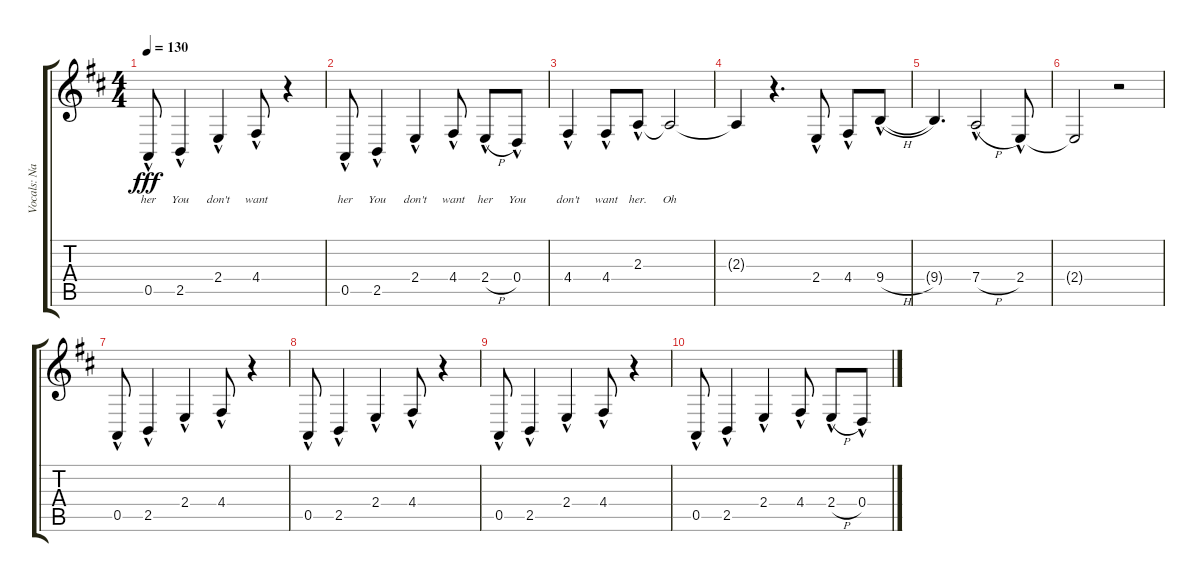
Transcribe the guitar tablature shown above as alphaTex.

\track ("Vocals: Nancy" "Vocals: Na") {instrument lead2sawtooth}
\staff {score tabs}
\tuning (E4 B3 G3 D3 A2 E2) {hide}
\ts (4 4)
\tempo 130
\clef g2
\ks d
0.5{hac}.8{lyrics (0 "her") lyrics (1 "") lyrics (2 "") lyrics (3 "") lyrics (4 "") dy fff} 2.5{hac}.4{lyrics (0 "You") lyrics (1 "") lyrics (2 "") lyrics (3 "") lyrics (4 "")} 2.4{hac}.4{lyrics (0 "don't") lyrics (1 "") lyrics (2 "") lyrics (3 "") lyrics (4 "")} 4.4{hac}.8{lyrics (0 "want") lyrics (1 "") lyrics (2 "") lyrics (3 "") lyrics (4 "")} r.4 |
0.5{hac}.8{lyrics (0 "her") lyrics (1 "") lyrics (2 "") lyrics (3 "") lyrics (4 "")} 2.5{hac}.4{lyrics (0 "You") lyrics (1 "") lyrics (2 "") lyrics (3 "") lyrics (4 "")} 2.4{hac}.4{lyrics (0 "don't") lyrics (1 "") lyrics (2 "") lyrics (3 "") lyrics (4 "")} 4.4{hac}.8{lyrics (0 "want") lyrics (1 "") lyrics (2 "") lyrics (3 "") lyrics (4 "")} 2.4{h hac}.8{lyrics (0 "her") lyrics (1 "") lyrics (2 "") lyrics (3 "") lyrics (4 "")} 0.4{hac}.8{lyrics (0 "You") lyrics (1 "") lyrics (2 "") lyrics (3 "") lyrics (4 "")} |
4.4{hac}.4{lyrics (0 "don't") lyrics (1 "") lyrics (2 "") lyrics (3 "") lyrics (4 "") volume 5} 4.4{hac}.8{lyrics (0 "want") lyrics (1 "") lyrics (2 "") lyrics (3 "") lyrics (4 "")} 2.3{hac}.8{lyrics (0 "her.") lyrics (1 "") lyrics (2 "") lyrics (3 "") lyrics (4 "")} 2.3{t}.2{lyrics (0 "Oh") lyrics (1 "") lyrics (2 "") lyrics (3 "") lyrics (4 "")} |
2.3{t}.4{lyrics (0 "") lyrics (1 "") lyrics (2 "") lyrics (3 "") lyrics (4 "")} r.4{d} 2.4{hac}.8 4.4{hac}.8 9.4{h hac}.8 |
9.4{t}.4{d} 7.4{h hac}.2 2.4{hac}.8 |
2.4{t}.2 r.2 |
0.5{hac}.8{volume 0} 2.5{hac}.4 2.4{hac}.4 4.4{hac}.8 r.4 |
0.5{hac}.8 2.5{hac}.4 2.4{hac}.4 4.4{hac}.8 r.4 |
0.5{hac}.8 2.5{hac}.4 2.4{hac}.4 4.4{hac}.8 r.4 |
0.5{hac}.8 2.5{hac}.4 2.4{hac}.4 4.4{hac}.8 2.4{h hac}.8 0.4{hac}.8
